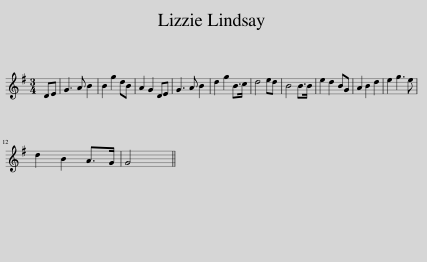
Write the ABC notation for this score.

X:1
L:1/8
M:3/4
I:linebreak $
K:G
V:1 treble
V:1
 DE | G3 A B2 | B2 g2 dB | A2 G2 DE | G3 A B2 | %5
 d2 g2 B>c | d4 ed | B4 B>B | e2 d2 BG | A2 B2 d2 | %10
 e2 g3 e |$ d2 B2 A>G | G4 || %13
